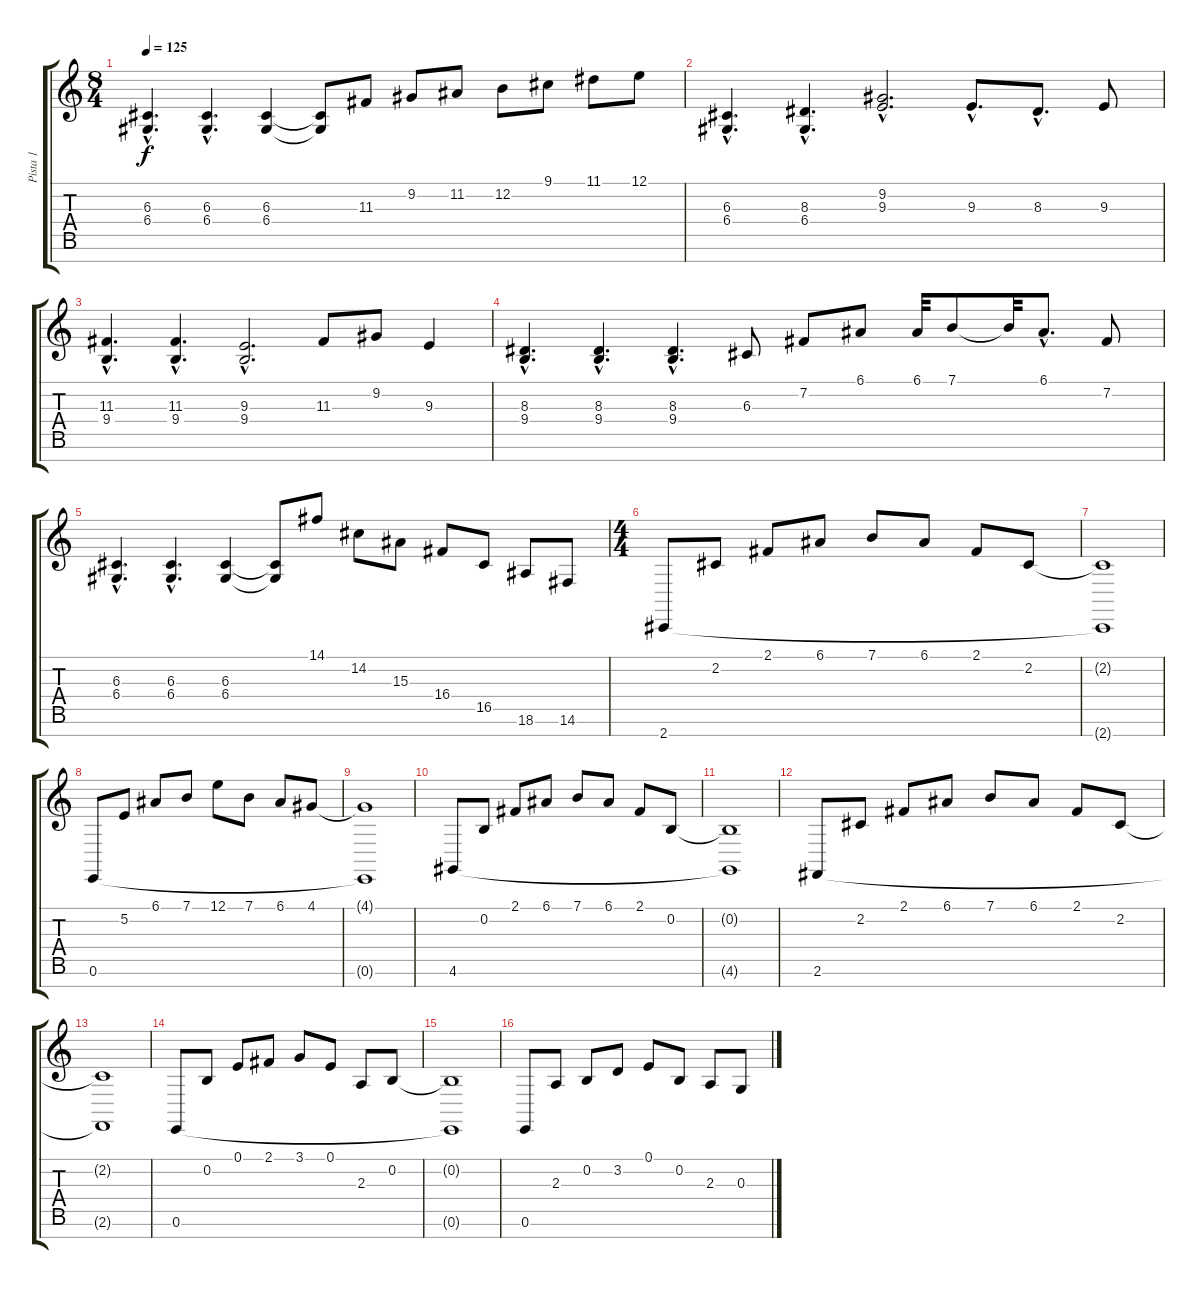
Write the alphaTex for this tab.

\track ("Pista 1" "Pista 1") {instrument acousticgrandpiano}
\staff {score tabs}
\tuning (E4 B3 G3 D3 A2 E2 B1) {hide}
\ts (8 4)
\tempo 125
\clef g2
\ks c
(6.3{hac} 6.4{hac}).4{d dy f} (6.3{hac} 6.4{hac}).4{d} (6.3 6.4).4 (6.3{t} 6.4{t}).8 11.3.8 9.2.8 11.2.8 12.2.8 9.1.8 11.1.8 12.1.8 |
(6.3{hac} 6.4{hac}).4{d volume 13} (8.3{hac} 6.4{hac}).4{d} (9.2{hac} 9.3{hac}).2{d} 9.3{hac}.8{d} 8.3{hac}.8{d} 9.3.8 |
(11.3{hac} 9.4{hac}).4{d} (11.3{hac} 9.4{hac}).4{d} (9.3{hac} 9.4{hac}).2{d} 11.3.8 9.2.8 9.3.4 |
(8.3{hac} 9.4{hac}).4{d} (8.3{hac} 9.4{hac}).4{d} (8.3{hac} 9.4{hac}).4{d} 6.3.8 7.2.8 6.1.8 6.1.32 7.1.8 7.1{t}.32 6.1{hac}.8{d} 7.2.8 |
(6.3{hac} 6.4{hac}).4{d} (6.3{hac} 6.4{hac}).4{d} (6.3 6.4).4 (6.3{t} 6.4{t}).8 14.1.8 14.2.8 15.3.8 16.4.8 16.5.8 18.6.8 14.6.8 |
\ts (4 4)
2.7.8 2.2.8 2.1.8 6.1.8 7.1.8 6.1.8 2.1.8 2.2.8 |
(2.2{t} 2.7{t}).1 |
0.6.8 5.2.8 6.1.8 7.1.8 12.1.8 7.1.8 6.1.8 4.1.8 |
(4.1{t} 0.6{t}).1 |
4.6.8 0.2.8 2.1.8 6.1.8 7.1.8 6.1.8 2.1.8 0.2.8 |
(0.2{t} 4.6{t}).1 |
2.6.8 2.2.8 2.1.8 6.1.8 7.1.8 6.1.8 2.1.8 2.2.8 |
(2.2{t} 2.6{t}).1 |
0.6.8 0.2.8 0.1.8 2.1.8 3.1.8 0.1.8 2.3.8 0.2.8 |
(0.2{t} 0.6{t}).1 |
0.6.8 2.3.8 0.2.8 3.2.8 0.1.8 0.2.8 2.3.8 0.3.8
